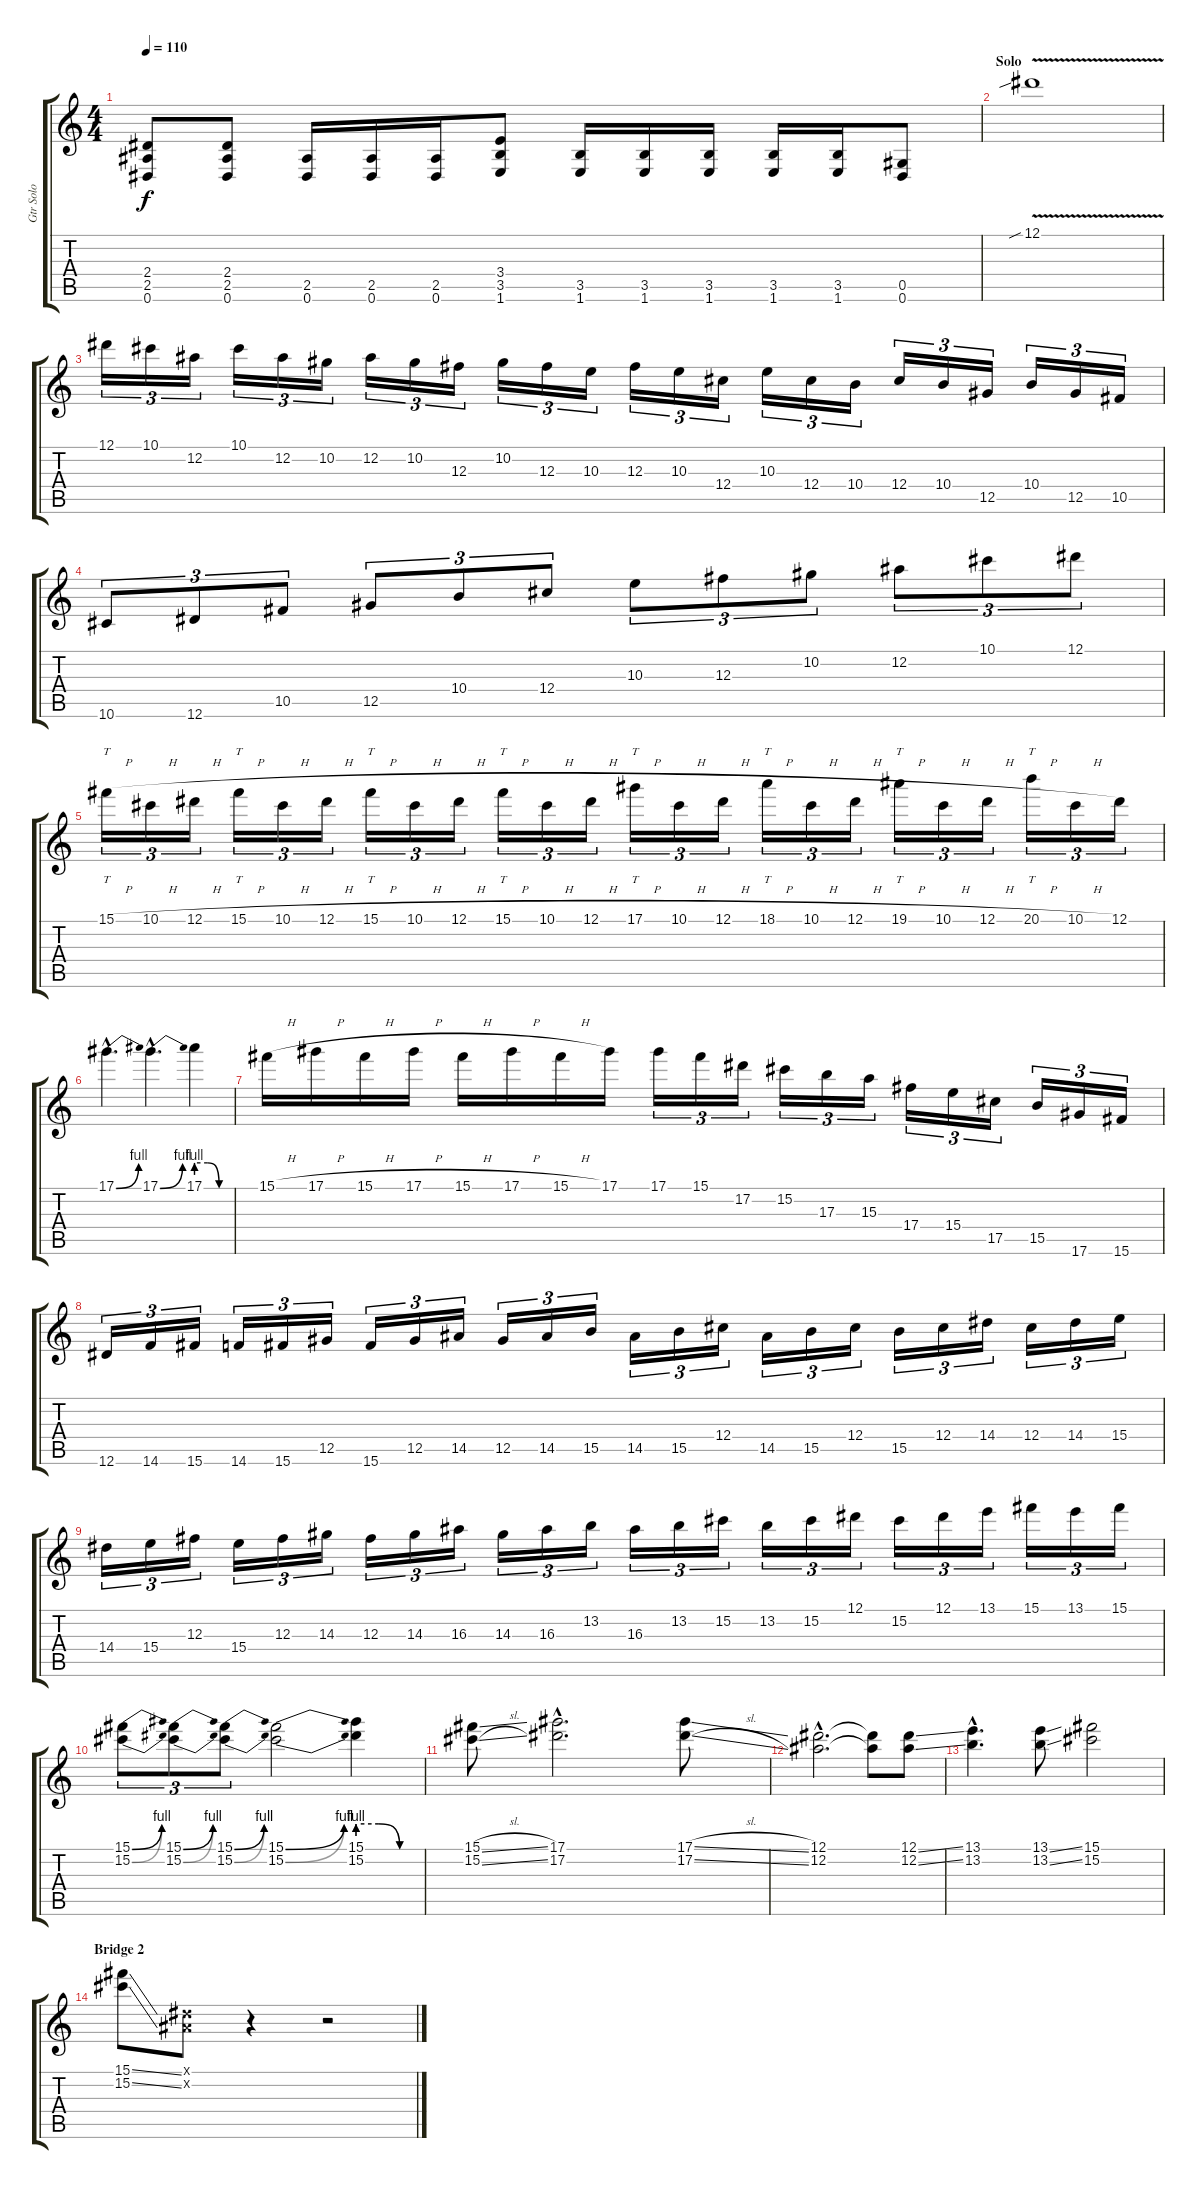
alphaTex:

\track ("Gtr Solo" "Gtr Solo") {instrument distortionguitar}
\staff {score tabs}
\tuning (Eb4 Bb3 Gb3 Db3 Ab2 Eb2) {hide}
\ts (4 4)
\tempo 110
\clef g2
\ks c
(2.4 2.5 0.6).8{dy f} (2.4 2.5 0.6).8 (2.5 0.6).16 (2.5 0.6).16 (2.5 0.6).16 (3.4 3.5 1.6).8 (3.5 1.6).16 (3.5 1.6).16 (3.5 1.6).16 (3.5 1.6).16 (3.5 1.6).16 (0.5 0.6).8 |
\section ("" "Solo")
12.1{v sib}.1 |
12.1.16{tu (3 2)} 10.1.16{tu (3 2)} 12.2.16{tu (3 2)} 10.1.16{tu (3 2)} 12.2.16{tu (3 2)} 10.2.16{tu (3 2)} 12.2.16{tu (3 2)} 10.2.16{tu (3 2)} 12.3.16{tu (3 2)} 10.2.16{tu (3 2)} 12.3.16{tu (3 2)} 10.3.16{tu (3 2)} 12.3.16{tu (3 2)} 10.3.16{tu (3 2)} 12.4.16{tu (3 2)} 10.3.16{tu (3 2)} 12.4.16{tu (3 2)} 10.4.16{tu (3 2)} 12.4.16{tu (3 2)} 10.4.16{tu (3 2)} 12.5.16{tu (3 2)} 10.4.16{tu (3 2)} 12.5.16{tu (3 2)} 10.5.16{tu (3 2)} |
10.6.8{tu (3 2)} 12.6.8{tu (3 2)} 10.5.8{tu (3 2)} 12.5.8{tu (3 2)} 10.4.8{tu (3 2)} 12.4.8{tu (3 2)} 10.3.8{tu (3 2)} 12.3.8{tu (3 2)} 10.2.8{tu (3 2)} 12.2.8{tu (3 2)} 10.1.8{tu (3 2)} 12.1.8{tu (3 2)} |
15.1{h}.16{tt tu (3 2)} 10.1{h}.16{tu (3 2)} 12.1{h}.16{tu (3 2)} 15.1{h}.16{tt tu (3 2)} 10.1{h}.16{tu (3 2)} 12.1{h}.16{tu (3 2)} 15.1{h}.16{tt tu (3 2)} 10.1{h}.16{tu (3 2)} 12.1{h}.16{tu (3 2)} 15.1{h}.16{tt tu (3 2)} 10.1{h}.16{tu (3 2)} 12.1{h}.16{tu (3 2)} 17.1{h}.16{tt tu (3 2)} 10.1{h}.16{tu (3 2)} 12.1{h}.16{tu (3 2)} 18.1{h}.16{tt tu (3 2)} 10.1{h}.16{tu (3 2)} 12.1{h}.16{tu (3 2)} 19.1{h}.16{tt tu (3 2)} 10.1{h}.16{tu (3 2)} 12.1{h}.16{tu (3 2)} 20.1{h}.16{tt tu (3 2)} 10.1{h}.16{tu (3 2)} 12.1.16{tu (3 2)} |
17.1{be (bend 0 0 60 4) hac}.4{d} 17.1{be (bend 0 0 60 4) hac}.4{d} 17.1{be (custom 0 4 20 4 40 0 60 0)}.4 |
15.1{h}.16 17.1{h}.16 15.1{h}.16 17.1{h}.16 15.1{h}.16 17.1{h}.16 15.1{h}.16 17.1.16 17.1.16{tu (3 2)} 15.1.16{tu (3 2)} 17.2.16{tu (3 2)} 15.2.16{tu (3 2)} 17.3.16{tu (3 2)} 15.3.16{tu (3 2)} 17.4.16{tu (3 2)} 15.4.16{tu (3 2)} 17.5.16{tu (3 2)} 15.5.16{tu (3 2)} 17.6.16{tu (3 2)} 15.6.16{tu (3 2)} |
12.6.16{tu (3 2)} 14.6.16{tu (3 2)} 15.6.16{tu (3 2)} 14.6.16{tu (3 2)} 15.6.16{tu (3 2)} 12.5.16{tu (3 2)} 15.6.16{tu (3 2)} 12.5.16{tu (3 2)} 14.5.16{tu (3 2)} 12.5.16{tu (3 2)} 14.5.16{tu (3 2)} 15.5.16{tu (3 2)} 14.5.16{tu (3 2)} 15.5.16{tu (3 2)} 12.4.16{tu (3 2)} 14.5.16{tu (3 2)} 15.5.16{tu (3 2)} 12.4.16{tu (3 2)} 15.5.16{tu (3 2)} 12.4.16{tu (3 2)} 14.4.16{tu (3 2)} 12.4.16{tu (3 2)} 14.4.16{tu (3 2)} 15.4.16{tu (3 2)} |
14.4.16{tu (3 2)} 15.4.16{tu (3 2)} 12.3.16{tu (3 2)} 15.4.16{tu (3 2)} 12.3.16{tu (3 2)} 14.3.16{tu (3 2)} 12.3.16{tu (3 2)} 14.3.16{tu (3 2)} 16.3.16{tu (3 2)} 14.3.16{tu (3 2)} 16.3.16{tu (3 2)} 13.2.16{tu (3 2)} 16.3.16{tu (3 2)} 13.2.16{tu (3 2)} 15.2.16{tu (3 2)} 13.2.16{tu (3 2)} 15.2.16{tu (3 2)} 12.1.16{tu (3 2)} 15.2.16{tu (3 2)} 12.1.16{tu (3 2)} 13.1.16{tu (3 2)} 15.1.16{tu (3 2)} 13.1.16{tu (3 2)} 15.1.16{tu (3 2)} |
(15.1{be (bend 0 0 60 4)} 15.2{be (bend 0 0 60 4)}).8{tu (3 2)} (15.1{be (bend 0 0 60 4)} 15.2{be (bend 0 0 60 4)}).8{tu (3 2)} (15.1{be (bend 0 0 60 4)} 15.2{be (bend 0 0 60 4)}).8{tu (3 2)} (15.1{be (bend 0 0 60 4)} 15.2{be (bend 0 0 60 4)}).2 (15.1{be (custom 0 4 20 4 40 0 60 0)} 15.2{be (custom 0 4 20 4 40 0 60 0)}).4 |
(15.1{sl} 15.2{sl}).8 (17.1{hac} 17.2{hac}).2{d} (17.1{sl} 17.2{sl}).8 |
(12.1{hac} 12.2{hac}).2{d} (12.1{t} 12.2{t}).8 (12.1{ss} 12.2{ss}).8 |
(13.1{hac} 13.2{hac}).4{d} (13.1{ss} 13.2{ss}).8 (15.1 15.2).2 |
\section ("" "Bridge 2")
(15.1{ss} 15.2{ss}).8 (0.1{x} 0.2{x}).8 r.4 r.2
